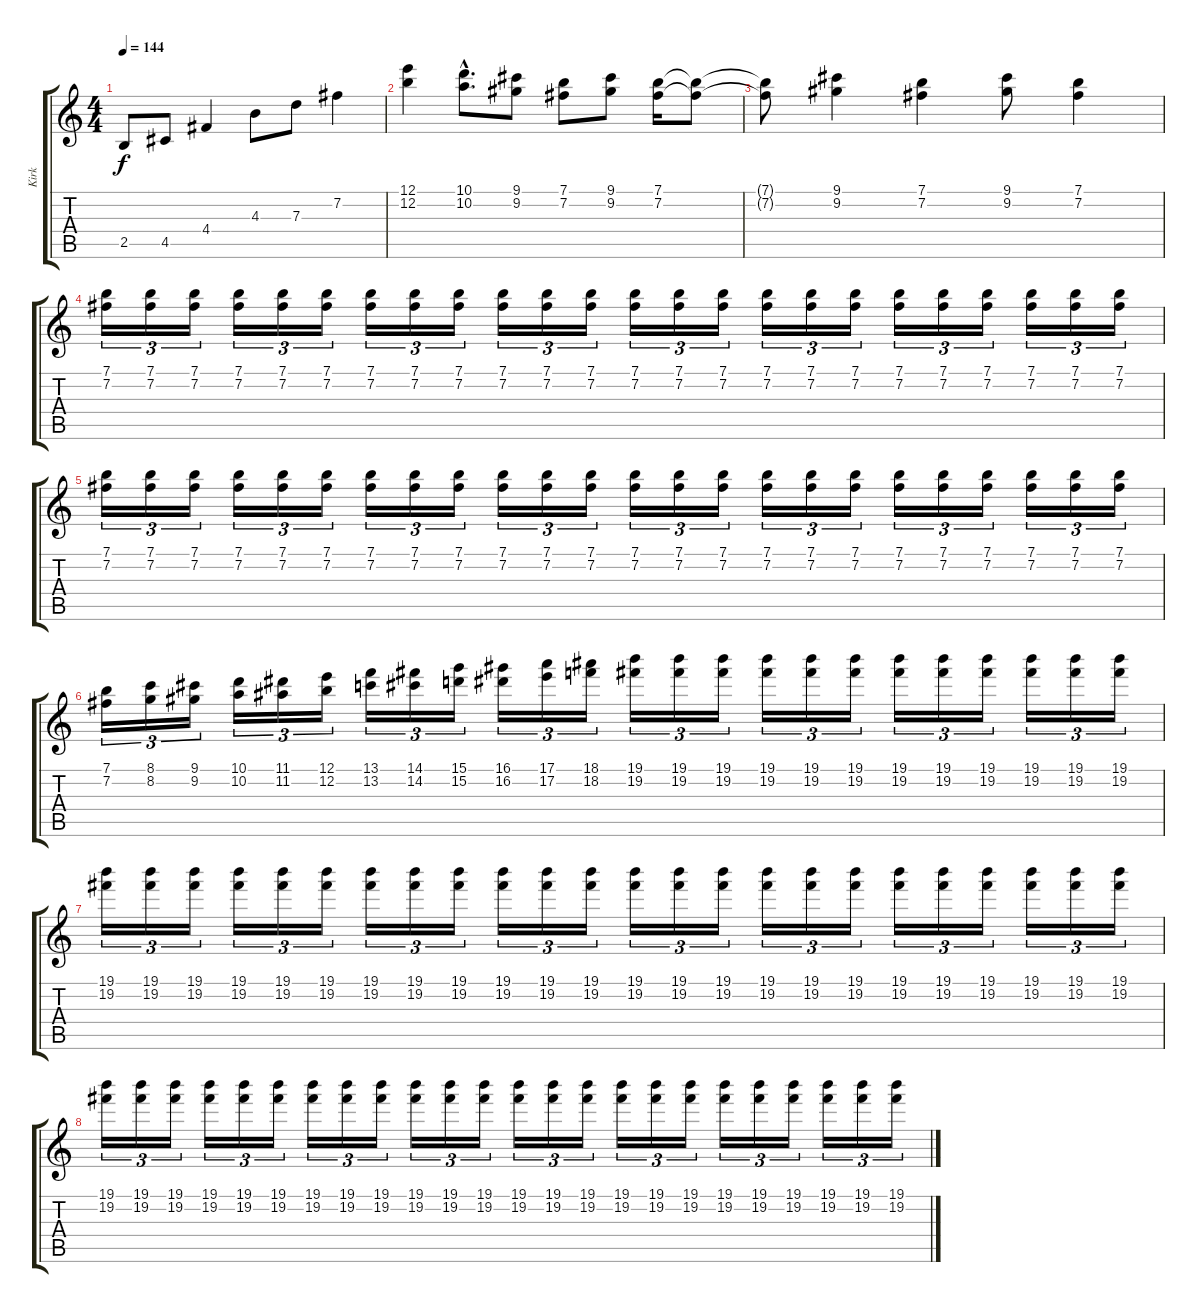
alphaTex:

\track ("Kirk" "Kirk") {instrument distortionguitar}
\staff {score tabs}
\tuning (E4 B3 G3 D3 A2 E2) {hide}
\ts (4 4)
\tempo 144
\clef g2
\ks c
2.5.8{dy f} 4.5.8 4.4.4 4.3.8 7.3.8 7.2.4 |
(12.1 12.2).4 (10.1{hac} 10.2{hac}).8{d} (9.1 9.2).8 (7.1 7.2).8 (9.1 9.2).8 (7.1 7.2).16 (7.1{t} 7.2{t}).8 |
(7.1{t} 7.2{t}).8 (9.1 9.2).4 (7.1 7.2).4 (9.1 9.2).8 (7.1 7.2).4 |
(7.1 7.2).16{tu (3 2) volume 14} (7.1 7.2).16{tu (3 2)} (7.1 7.2).16{tu (3 2)} (7.1 7.2).16{tu (3 2)} (7.1 7.2).16{tu (3 2)} (7.1 7.2).16{tu (3 2)} (7.1 7.2).16{tu (3 2)} (7.1 7.2).16{tu (3 2)} (7.1 7.2).16{tu (3 2)} (7.1 7.2).16{tu (3 2)} (7.1 7.2).16{tu (3 2)} (7.1 7.2).16{tu (3 2)} (7.1 7.2).16{tu (3 2)} (7.1 7.2).16{tu (3 2)} (7.1 7.2).16{tu (3 2)} (7.1 7.2).16{tu (3 2)} (7.1 7.2).16{tu (3 2)} (7.1 7.2).16{tu (3 2)} (7.1 7.2).16{tu (3 2)} (7.1 7.2).16{tu (3 2)} (7.1 7.2).16{tu (3 2)} (7.1 7.2).16{tu (3 2)} (7.1 7.2).16{tu (3 2)} (7.1 7.2).16{tu (3 2)} |
(7.1 7.2).16{tu (3 2)} (7.1 7.2).16{tu (3 2)} (7.1 7.2).16{tu (3 2)} (7.1 7.2).16{tu (3 2)} (7.1 7.2).16{tu (3 2)} (7.1 7.2).16{tu (3 2)} (7.1 7.2).16{tu (3 2)} (7.1 7.2).16{tu (3 2)} (7.1 7.2).16{tu (3 2)} (7.1 7.2).16{tu (3 2)} (7.1 7.2).16{tu (3 2)} (7.1 7.2).16{tu (3 2)} (7.1 7.2).16{tu (3 2)} (7.1 7.2).16{tu (3 2)} (7.1 7.2).16{tu (3 2)} (7.1 7.2).16{tu (3 2)} (7.1 7.2).16{tu (3 2)} (7.1 7.2).16{tu (3 2)} (7.1 7.2).16{tu (3 2)} (7.1 7.2).16{tu (3 2)} (7.1 7.2).16{tu (3 2)} (7.1 7.2).16{tu (3 2)} (7.1 7.2).16{tu (3 2)} (7.1 7.2).16{tu (3 2)} |
(7.1 7.2).16{tu (3 2)} (8.1 8.2).16{tu (3 2)} (9.1 9.2).16{tu (3 2)} (10.1 10.2).16{tu (3 2)} (11.1 11.2).16{tu (3 2)} (12.1 12.2).16{tu (3 2)} (13.1 13.2).16{tu (3 2)} (14.1 14.2).16{tu (3 2)} (15.1 15.2).16{tu (3 2)} (16.1 16.2).16{tu (3 2)} (17.1 17.2).16{tu (3 2)} (18.1 18.2).16{tu (3 2)} (19.1 19.2).16{tu (3 2)} (19.1 19.2).16{tu (3 2)} (19.1 19.2).16{tu (3 2)} (19.1 19.2).16{tu (3 2)} (19.1 19.2).16{tu (3 2)} (19.1 19.2).16{tu (3 2)} (19.1 19.2).16{tu (3 2)} (19.1 19.2).16{tu (3 2)} (19.1 19.2).16{tu (3 2)} (19.1 19.2).16{tu (3 2)} (19.1 19.2).16{tu (3 2)} (19.1 19.2).16{tu (3 2)} |
(19.1 19.2).16{tu (3 2)} (19.1 19.2).16{tu (3 2)} (19.1 19.2).16{tu (3 2)} (19.1 19.2).16{tu (3 2)} (19.1 19.2).16{tu (3 2)} (19.1 19.2).16{tu (3 2)} (19.1 19.2).16{tu (3 2)} (19.1 19.2).16{tu (3 2)} (19.1 19.2).16{tu (3 2)} (19.1 19.2).16{tu (3 2)} (19.1 19.2).16{tu (3 2)} (19.1 19.2).16{tu (3 2)} (19.1 19.2).16{tu (3 2)} (19.1 19.2).16{tu (3 2)} (19.1 19.2).16{tu (3 2)} (19.1 19.2).16{tu (3 2)} (19.1 19.2).16{tu (3 2)} (19.1 19.2).16{tu (3 2)} (19.1 19.2).16{tu (3 2)} (19.1 19.2).16{tu (3 2)} (19.1 19.2).16{tu (3 2)} (19.1 19.2).16{tu (3 2)} (19.1 19.2).16{tu (3 2)} (19.1 19.2).16{tu (3 2)} |
(19.1 19.2).16{tu (3 2)} (19.1 19.2).16{tu (3 2)} (19.1 19.2).16{tu (3 2)} (19.1 19.2).16{tu (3 2)} (19.1 19.2).16{tu (3 2)} (19.1 19.2).16{tu (3 2)} (19.1 19.2).16{tu (3 2)} (19.1 19.2).16{tu (3 2)} (19.1 19.2).16{tu (3 2)} (19.1 19.2).16{tu (3 2)} (19.1 19.2).16{tu (3 2)} (19.1 19.2).16{tu (3 2)} (19.1 19.2).16{tu (3 2)} (19.1 19.2).16{tu (3 2)} (19.1 19.2).16{tu (3 2)} (19.1 19.2).16{tu (3 2)} (19.1 19.2).16{tu (3 2)} (19.1 19.2).16{tu (3 2)} (19.1 19.2).16{tu (3 2)} (19.1 19.2).16{tu (3 2)} (19.1 19.2).16{tu (3 2)} (19.1 19.2).16{tu (3 2)} (19.1 19.2).16{tu (3 2)} (19.1 19.2).16{tu (3 2)}
